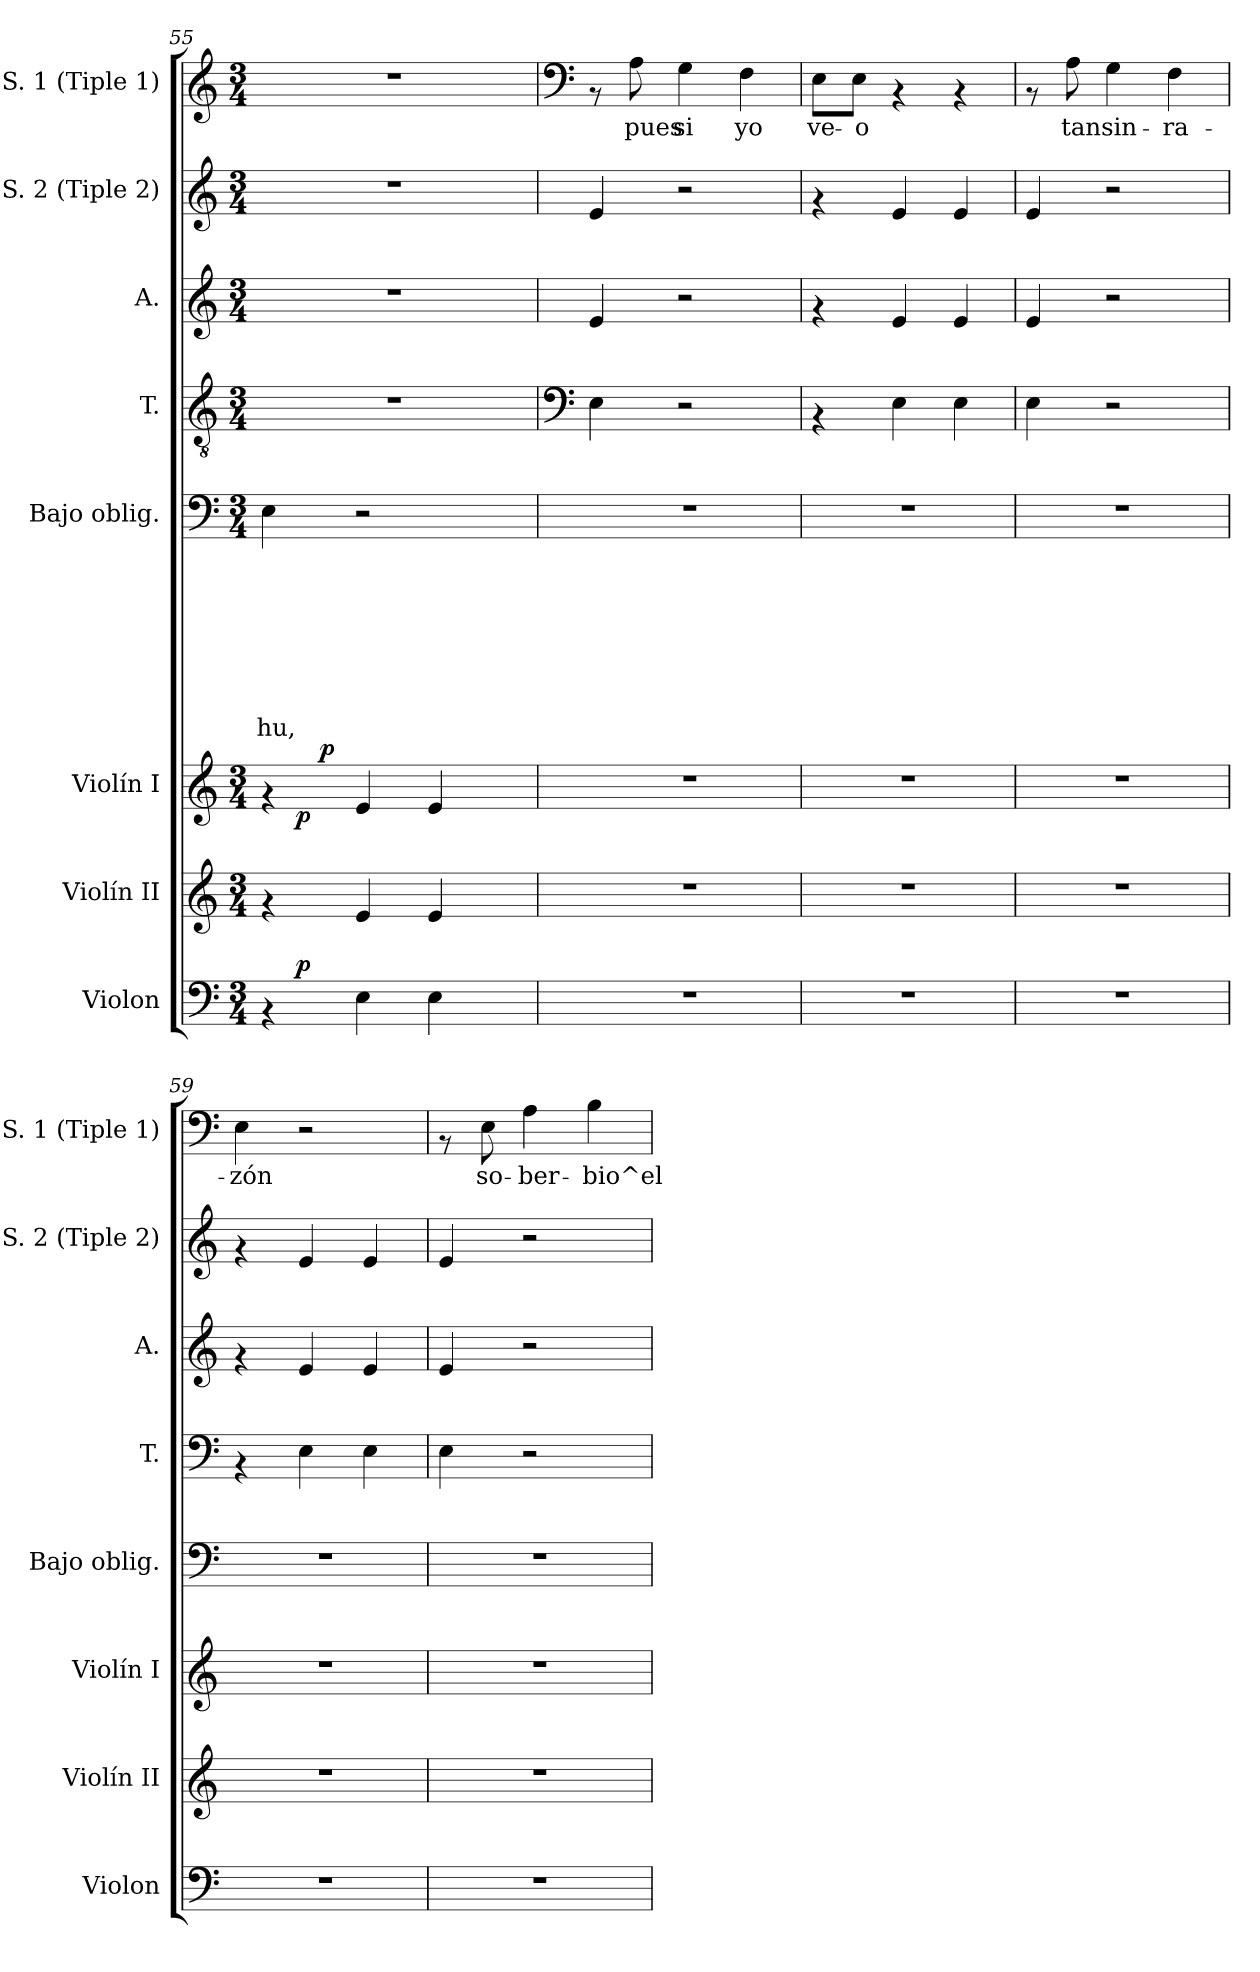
**kern	**dynam	**kern	**kern	**dynam	**kern	**text	**text	**text	**text	**text	**text	**text	**text	**kern	**kern	**kern	**kern	**text
*part8	*part8	*part7	*part6	*part6	*part5	*part5	*part5	*part5	*part5	*part5	*part5	*part5	*part5	*part4	*part3	*part2	*part1	*part1
*staff8	*staff8	*staff7	*staff6	*staff6	*staff5	*staff5	*staff5	*staff5	*staff5	*staff5	*staff5	*staff5	*staff5	*staff4	*staff3	*staff2	*staff1	*staff1
*I"Violon	*	*I"Violín II	*I"Violín I	*	*I"Bajo oblig.	*	*	*	*	*	*	*	*	*I"T.	*I"A.	*I"S. 2 (Tiple 2)	*I"S. 1 (Tiple 1)	*
*I'Violon	*	*I'Violín II	*I'Violín I	*	*I'Bajo oblig.	*	*	*	*	*	*	*	*	*I'T.	*I'A.	*I'S. 2 (Tiple 2)	*I'S. 1 (Tiple 1)	*
*clefF4	*	*clefG2	*clefG2	*	*clefF4	*	*	*	*	*	*	*	*	*clefGv2	*clefG2	*clefG2	*clefG2	*
*k[]	*	*k[]	*k[]	*	*k[]	*	*	*	*	*	*	*	*	*k[]	*k[]	*k[]	*k[]	*
*C:	*	*C:	*C:	*	*C:	*	*	*	*	*	*	*	*	*C:	*C:	*C:	*C:	*
*M3/4	*	*M3/4	*M3/4	*	*M3/4	*	*	*	*	*	*	*	*	*M3/4	*M3/4	*M3/4	*M3/4	*
=55	=55	=55	=55	=55	=55	=55	=55	=55	=55	=55	=55	=55	=55	=55	=55	=55	=55	=55
!	!	!	!	!	!	!	!	!	!	!	!	!	!LO:LY:b	!	!	!	!	!
*^	*	*	*^	*	*	*	*	*	*	*	*	*	*	*	*	*	*	*
*	*	*	*	*	*^	*	*	*	*	*	*	*	*	*	*	*	*	*	*	*
4rAA	16.ryy	.	4rf	4rf	16.ryy	12..ryy	.	4E\	.	.	.	.	.	.	.	hu,	2.r	2.r	2.r	2.r	.
!	!	!LO:DY:a	!	!	!	!	!LO:DY:b	!	!	!	!	!	!	!	!	!	!	!	!	!	!
.	2ryy	p	.	.	2ryy	.	p	.	.	.	.	.	.	.	.	.	.	.	.	.	.
!	!	!	!	!	!	!	!LO:DY:a	!	!	!	!	!	!	!	!	!	!	!	!	!	!
.	.	.	.	.	.	3ryy	p	.	.	.	.	.	.	.	.	.	.	.	.	.	.
4E\	.	.	4e/	4e/	.	.	.	2r	.	.	.	.	.	.	.	.	.	.	.	.	.
.	.	.	.	.	.	6ryy	.	.	.	.	.	.	.	.	.	.	.	.	.	.	.
4E\	.	.	4e/	4e/	.	.	.	.	.	.	.	.	.	.	.	.	.	.	.	.	.
.	8ryy	.	.	.	8ryy	.	.	.	.	.	.	.	.	.	.	.	.	.	.	.	.
.	.	.	.	.	.	12ryy	.	.	.	.	.	.	.	.	.	.	.	.	.	.	.
.	32ryy	.	.	.	32ryy	.	.	.	.	.	.	.	.	.	.	.	.	.	.	.	.
.	.	.	.	.	.	48ryy	.	.	.	.	.	.	.	.	.	.	.	.	.	.	.
*v	*v	*	*	*v	*v	*v	*	*	*	*	*	*	*	*	*	*	*	*	*	*	*
!!LO:LB:g=z
=56	=56	=56	=56	=56	=56	=56	=56	=56	=56	=56	=56	=56	=56	=56	=56	=56	=56	=56
*	*	*	*	*	*	*	*	*	*	*	*	*	*	*clefF4	*	*	*clefF4	*
2.r	.	2.r	2.r	.	2.r	.	.	.	.	.	.	.	.	4E\	4e/	4e/	8rAA	.
!	!	!	!	!	!	!	!	!	!	!	!	!	!	!	!	!	!	!LO:LY:b
.	.	.	.	.	.	.	.	.	.	.	.	.	.	.	.	.	8A\	pues
!	!	!	!	!	!	!	!	!	!	!	!	!	!	!	!	!	!	!LO:LY:b
.	.	.	.	.	.	.	.	.	.	.	.	.	.	2r	2r	2r	4G\	si
!	!	!	!	!	!	!	!	!	!	!	!	!	!	!	!	!	!	!LO:LY:b
.	.	.	.	.	.	.	.	.	.	.	.	.	.	.	.	.	4F\	yo
=57	=57	=57	=57	=57	=57	=57	=57	=57	=57	=57	=57	=57	=57	=57	=57	=57	=57	=57
!	!	!	!	!	!	!	!	!	!	!	!	!	!	!	!	!	!	!LO:LY:b
2.r	.	2.r	2.r	.	2.r	.	.	.	.	.	.	.	.	4rAA	4rf	4rf	8E\L	ve-
!	!	!	!	!	!	!	!	!	!	!	!	!	!	!	!	!	!	!LO:LY:b
.	.	.	.	.	.	.	.	.	.	.	.	.	.	.	.	.	8E\J	-o
.	.	.	.	.	.	.	.	.	.	.	.	.	.	4E\	4e/	4e/	4rAA	.
.	.	.	.	.	.	.	.	.	.	.	.	.	.	4E\	4e/	4e/	4rAA	.
=58	=58	=58	=58	=58	=58	=58	=58	=58	=58	=58	=58	=58	=58	=58	=58	=58	=58	=58
2.r	.	2.r	2.r	.	2.r	.	.	.	.	.	.	.	.	4E\	4e/	4e/	8rAA	.
!	!	!	!	!	!	!	!	!	!	!	!	!	!	!	!	!	!	!LO:LY:b
.	.	.	.	.	.	.	.	.	.	.	.	.	.	.	.	.	8A\	tan
!	!	!	!	!	!	!	!	!	!	!	!	!	!	!	!	!	!	!LO:LY:b
.	.	.	.	.	.	.	.	.	.	.	.	.	.	2r	2r	2r	4G\	sin-
!	!	!	!	!	!	!	!	!	!	!	!	!	!	!	!	!	!	!LO:LY:b
.	.	.	.	.	.	.	.	.	.	.	.	.	.	.	.	.	4F\	-ra-
=59	=59	=59	=59	=59	=59	=59	=59	=59	=59	=59	=59	=59	=59	=59	=59	=59	=59	=59
!	!	!	!	!	!	!	!	!	!	!	!	!	!	!	!	!	!	!LO:LY:b
2.r	.	2.r	2.r	.	2.r	.	.	.	.	.	.	.	.	4rAA	4rf	4rf	4E\	-zón
.	.	.	.	.	.	.	.	.	.	.	.	.	.	4E\	4e/	4e/	2r	.
.	.	.	.	.	.	.	.	.	.	.	.	.	.	4E\	4e/	4e/	.	.
=60	=60	=60	=60	=60	=60	=60	=60	=60	=60	=60	=60	=60	=60	=60	=60	=60	=60	=60
2.r	.	2.r	2.r	.	2.r	.	.	.	.	.	.	.	.	4E\	4e/	4e/	8rAA	.
!	!	!	!	!	!	!	!	!	!	!	!	!	!	!	!	!	!	!LO:LY:b
.	.	.	.	.	.	.	.	.	.	.	.	.	.	.	.	.	8E\	so-
!	!	!	!	!	!	!	!	!	!	!	!	!	!	!	!	!	!	!LO:LY:b
.	.	.	.	.	.	.	.	.	.	.	.	.	.	2r	2r	2r	4A\	-ber-
!	!	!	!	!	!	!	!	!	!	!	!	!	!	!	!	!	!	!LO:LY:b
.	.	.	.	.	.	.	.	.	.	.	.	.	.	.	.	.	4B\	-bio^el
=	=	=	=	=	=	=	=	=	=	=	=	=	=	=	=	=	=	=
*-	*-	*-	*-	*-	*-	*-	*-	*-	*-	*-	*-	*-	*-	*-	*-	*-	*-	*-
